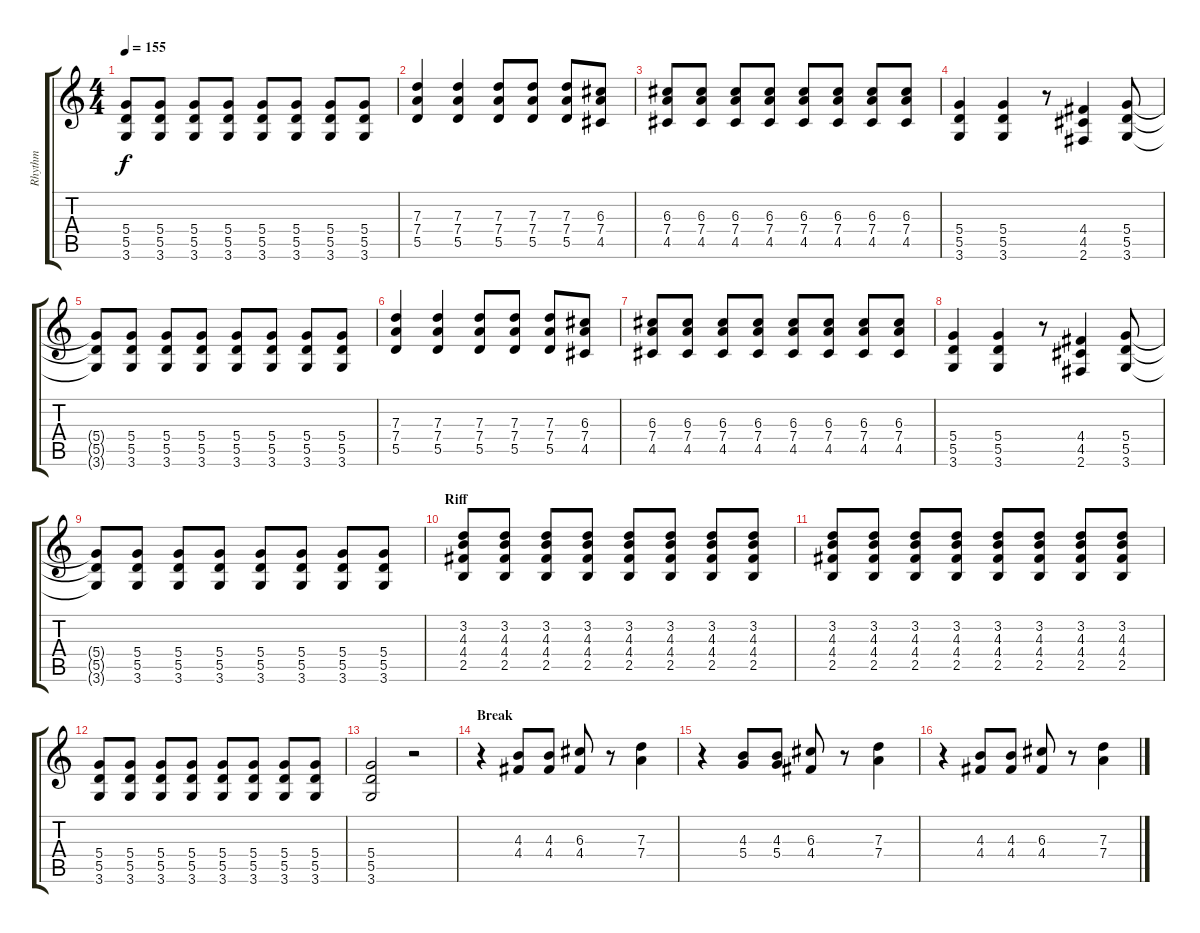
\track ("Rhythm" "Rhythm") {instrument overdrivenguitar}
\staff {score tabs}
\tuning (E4 B3 G3 D3 A2 E2) {hide}
\ts (4 4)
\tempo 155
\clef g2
\ks c
(5.4{t} 5.5{t} 3.6{t}).8{dy f} (5.4 5.5 3.6).8 (5.4 5.5 3.6).8 (5.4 5.5 3.6).8 (5.4 5.5 3.6).8 (5.4 5.5 3.6).8 (5.4 5.5 3.6).8 (5.4 5.5 3.6).8 |
(7.3 7.4 5.5).4 (7.3 7.4 5.5).4 (7.3 7.4 5.5).8 (7.3 7.4 5.5).8 (7.3 7.4 5.5).8 (6.3 7.4 4.5).8 |
(6.3 7.4 4.5).8 (6.3 7.4 4.5).8 (6.3 7.4 4.5).8 (6.3 7.4 4.5).8 (6.3 7.4 4.5).8 (6.3 7.4 4.5).8 (6.3 7.4 4.5).8 (6.3 7.4 4.5).8 |
(5.4 5.5 3.6).4 (5.4 5.5 3.6).4 r.8 (4.4 4.5 2.6).4 (5.4 5.5 3.6).8 |
(5.4{t} 5.5{t} 3.6{t}).8 (5.4 5.5 3.6).8 (5.4 5.5 3.6).8 (5.4 5.5 3.6).8 (5.4 5.5 3.6).8 (5.4 5.5 3.6).8 (5.4 5.5 3.6).8 (5.4 5.5 3.6).8 |
(7.3 7.4 5.5).4 (7.3 7.4 5.5).4 (7.3 7.4 5.5).8 (7.3 7.4 5.5).8 (7.3 7.4 5.5).8 (6.3 7.4 4.5).8 |
(6.3 7.4 4.5).8 (6.3 7.4 4.5).8 (6.3 7.4 4.5).8 (6.3 7.4 4.5).8 (6.3 7.4 4.5).8 (6.3 7.4 4.5).8 (6.3 7.4 4.5).8 (6.3 7.4 4.5).8 |
(5.4 5.5 3.6).4 (5.4 5.5 3.6).4 r.8 (4.4 4.5 2.6).4 (5.4 5.5 3.6).8 |
(5.4{t} 5.5{t} 3.6{t}).8 (5.4 5.5 3.6).8 (5.4 5.5 3.6).8 (5.4 5.5 3.6).8 (5.4 5.5 3.6).8 (5.4 5.5 3.6).8 (5.4 5.5 3.6).8 (5.4 5.5 3.6).8 |
\section ("" "Riff")
(3.2 4.3 4.4 2.5).8 (3.2 4.3 4.4 2.5).8 (3.2 4.3 4.4 2.5).8 (3.2 4.3 4.4 2.5).8 (3.2 4.3 4.4 2.5).8 (3.2 4.3 4.4 2.5).8 (3.2 4.3 4.4 2.5).8 (3.2 4.3 4.4 2.5).8 |
(3.2 4.3 4.4 2.5).8 (3.2 4.3 4.4 2.5).8 (3.2 4.3 4.4 2.5).8 (3.2 4.3 4.4 2.5).8 (3.2 4.3 4.4 2.5).8 (3.2 4.3 4.4 2.5).8 (3.2 4.3 4.4 2.5).8 (3.2 4.3 4.4 2.5).8 |
(5.4 5.5 3.6).8 (5.4 5.5 3.6).8 (5.4 5.5 3.6).8 (5.4 5.5 3.6).8 (5.4 5.5 3.6).8 (5.4 5.5 3.6).8 (5.4 5.5 3.6).8 (5.4 5.5 3.6).8 |
(5.4 5.5 3.6).2 r.2 |
\section ("" "Break")
r.4 (4.3 4.4).8 (4.3 4.4).8 (6.3 4.4).8 r.8 (7.3 7.4).4 |
r.4 (4.3 5.4).8 (4.3 5.4).8 (6.3 4.4).8 r.8 (7.3 7.4).4 |
r.4 (4.3 4.4).8 (4.3 4.4).8 (6.3 4.4).8 r.8 (7.3 7.4).4
